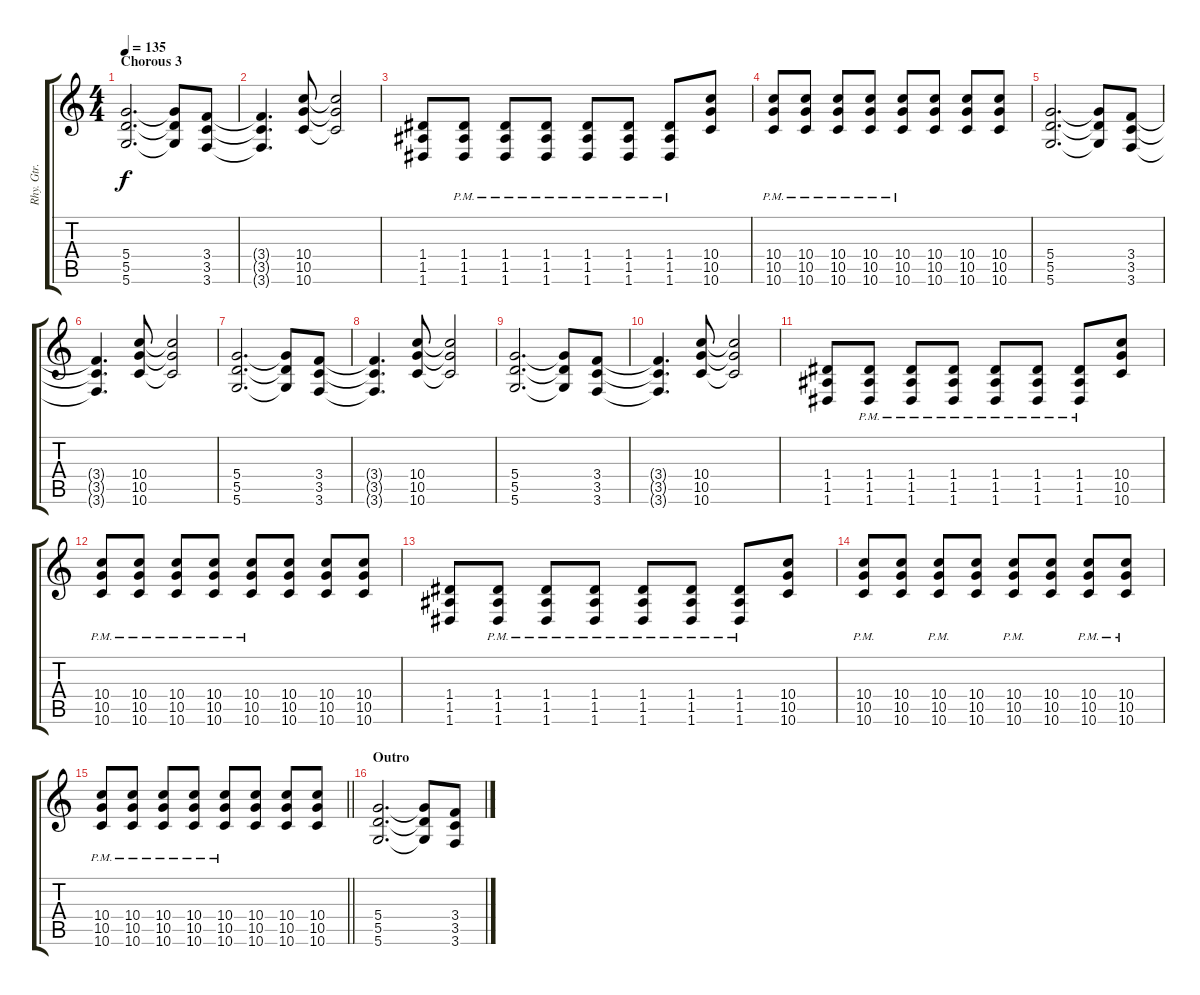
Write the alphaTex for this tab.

\track ("Rhy. Gtr. 1" "Rhy. Gtr. ") {instrument distortionguitar}
\staff {score tabs}
\tuning (E4 B3 G3 D3 A2 D2) {hide}
\ts (4 4)
\section ("" "Chorous 3")
\tempo 135
\clef g2
\ks c
(5.4 5.5 5.6).2{d dy f} (5.4{t} 5.5{t} 5.6{t}).8 (3.4 3.5 3.6).8 |
(3.4{t} 3.5{t} 3.6{t}).4{d} (10.4 10.5 10.6).8 (10.4{t} 10.5{t} 10.6{t}).2 |
(1.4 1.5 1.6).8 (1.4{pm} 1.5{pm} 1.6{pm}).8 (1.4{pm} 1.5{pm} 1.6{pm}).8 (1.4{pm} 1.5{pm} 1.6{pm}).8 (1.4{pm} 1.5{pm} 1.6{pm}).8 (1.4{pm} 1.5{pm} 1.6{pm}).8 (1.4{pm} 1.5{pm} 1.6{pm}).8 (10.4 10.5 10.6).8 |
(10.4{pm} 10.5{pm} 10.6{pm}).8 (10.4{pm} 10.5{pm} 10.6{pm}).8 (10.4{pm} 10.5{pm} 10.6{pm}).8 (10.4{pm} 10.5{pm} 10.6{pm}).8 (10.4{pm} 10.5{pm} 10.6{pm}).8 (10.4 10.5 10.6).8 (10.4 10.5 10.6).8 (10.4 10.5 10.6).8 |
(5.4 5.5 5.6).2{d} (5.4{t} 5.5{t} 5.6{t}).8 (3.4 3.5 3.6).8 |
(3.4{t} 3.5{t} 3.6{t}).4{d} (10.4 10.5 10.6).8 (10.4{t} 10.5{t} 10.6{t}).2 |
(5.4 5.5 5.6).2{d} (5.4{t} 5.5{t} 5.6{t}).8 (3.4 3.5 3.6).8 |
(3.4{t} 3.5{t} 3.6{t}).4{d} (10.4 10.5 10.6).8 (10.4{t} 10.5{t} 10.6{t}).2 |
(5.4 5.5 5.6).2{d} (5.4{t} 5.5{t} 5.6{t}).8 (3.4 3.5 3.6).8 |
(3.4{t} 3.5{t} 3.6{t}).4{d} (10.4 10.5 10.6).8 (10.4{t} 10.5{t} 10.6{t}).2 |
(1.4 1.5 1.6).8 (1.4{pm} 1.5{pm} 1.6{pm}).8 (1.4{pm} 1.5{pm} 1.6{pm}).8 (1.4{pm} 1.5{pm} 1.6{pm}).8 (1.4{pm} 1.5{pm} 1.6{pm}).8 (1.4{pm} 1.5{pm} 1.6{pm}).8 (1.4{pm} 1.5{pm} 1.6{pm}).8 (10.4 10.5 10.6).8 |
(10.4{pm} 10.5{pm} 10.6{pm}).8 (10.4{pm} 10.5{pm} 10.6{pm}).8 (10.4{pm} 10.5{pm} 10.6{pm}).8 (10.4{pm} 10.5{pm} 10.6{pm}).8 (10.4{pm} 10.5{pm} 10.6{pm}).8 (10.4 10.5 10.6).8 (10.4 10.5 10.6).8 (10.4 10.5 10.6).8 |
(1.4 1.5 1.6).8 (1.4{pm} 1.5{pm} 1.6{pm}).8 (1.4{pm} 1.5{pm} 1.6{pm}).8 (1.4{pm} 1.5{pm} 1.6{pm}).8 (1.4{pm} 1.5{pm} 1.6{pm}).8 (1.4{pm} 1.5{pm} 1.6{pm}).8 (1.4{pm} 1.5{pm} 1.6{pm}).8 (10.4 10.5 10.6).8 |
(10.4{pm} 10.5{pm} 10.6{pm}).8 (10.4 10.5 10.6).8 (10.4{pm} 10.5{pm} 10.6{pm}).8 (10.4 10.5 10.6).8 (10.4{pm} 10.5{pm} 10.6{pm}).8 (10.4 10.5 10.6).8 (10.4{pm} 10.5{pm} 10.6{pm}).8 (10.4{pm} 10.5{pm} 10.6{pm}).8 |
\barLineRight lightlight
(10.4{pm} 10.5{pm} 10.6{pm}).8 (10.4{pm} 10.5{pm} 10.6{pm}).8 (10.4{pm} 10.5{pm} 10.6{pm}).8 (10.4{pm} 10.5{pm} 10.6{pm}).8 (10.4{pm} 10.5{pm} 10.6{pm}).8 (10.4 10.5 10.6).8 (10.4 10.5 10.6).8 (10.4 10.5 10.6).8 |
\section ("" "Outro")
(5.4 5.5 5.6).2{d} (5.4{t} 5.5{t} 5.6{t}).8 (3.4 3.5 3.6).8
